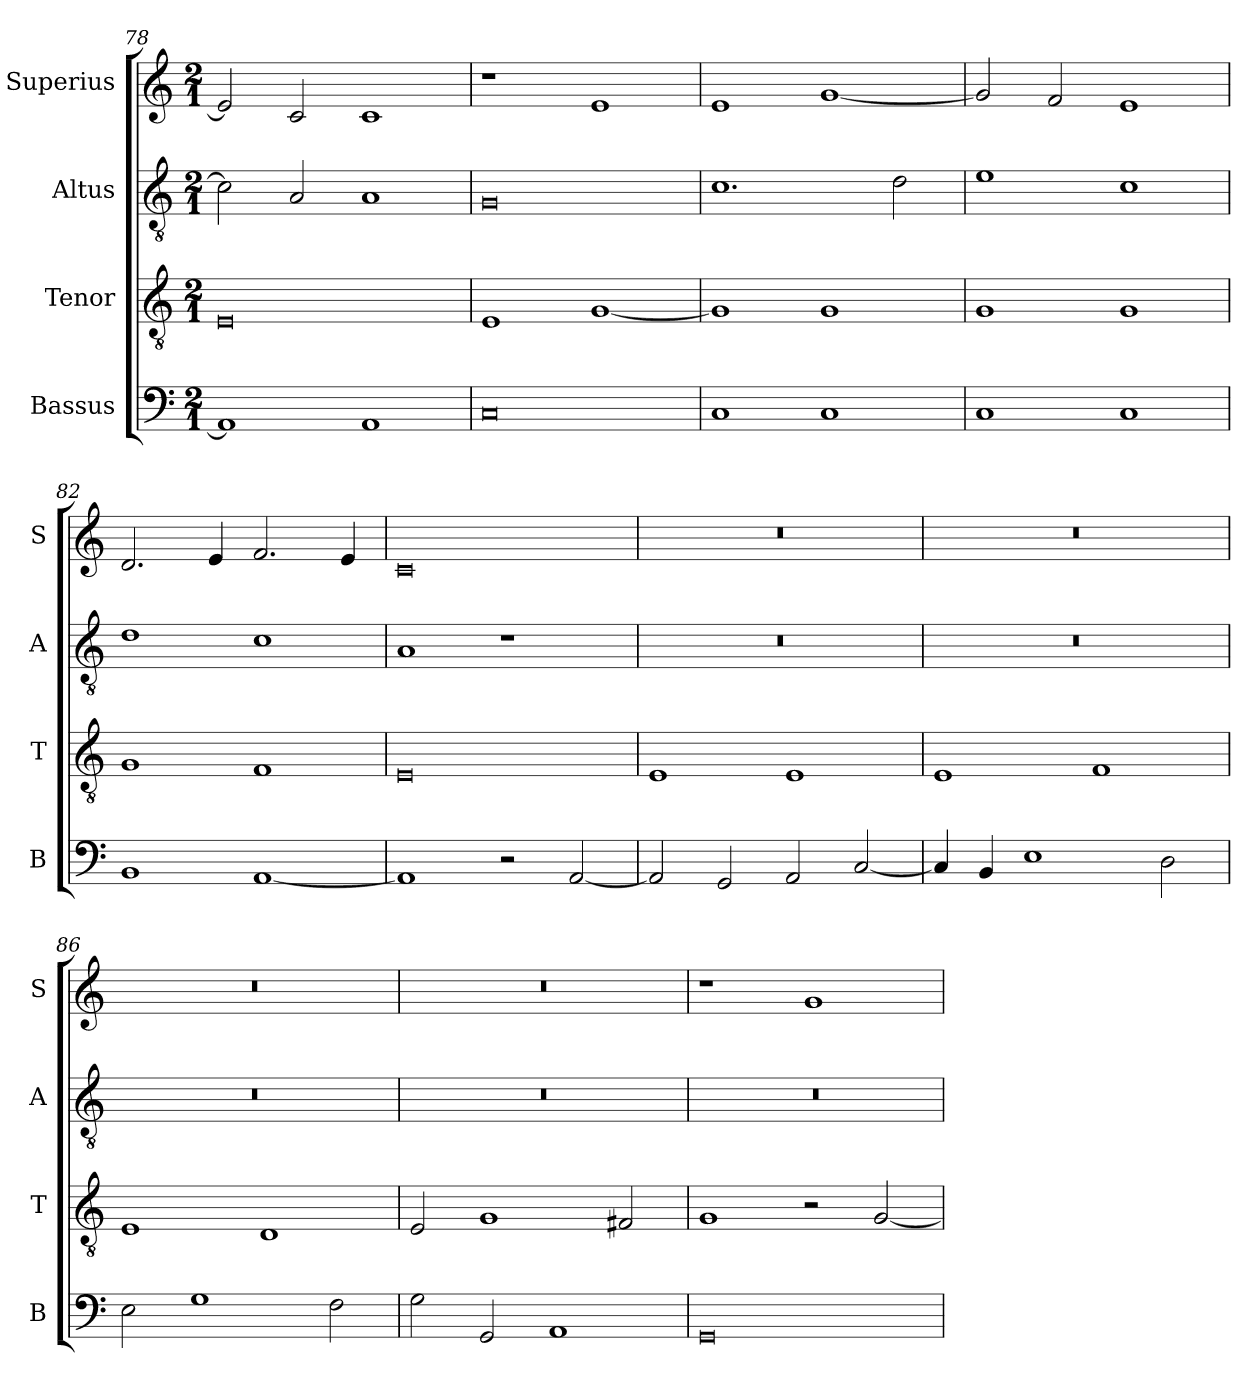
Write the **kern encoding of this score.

**kern	**kern	**kern	**kern
*part4	*part3	*part2	*part1
*staff4	*staff3	*staff2	*staff1
*I"Bassus	*I"Tenor	*I"Altus	*I"Superius
*I'B	*I'T	*I'A	*I'S
*clefF4	*clefGv2	*clefGv2	*clefG2
*k[]	*k[]	*k[]	*k[]
*M2/1	*M2/1	*M2/1	*M2/1
=78	=78	=78	=78
1AA]	0E	2c\]	2e/]
.	.	2A/	2c/
1AA	.	1A	1c
=79	=79	=79	=79
0C	1E	0G	1r
.	[1G	.	1e
=80	=80	=80	=80
1C	1G]	1.c	1e
1C	1G	.	[1g
.	.	2d\	.
=81	=81	=81	=81
1C	1G	1e	2g/]
.	.	.	2f/
1C	1G	1c	1e
=82	=82	=82	=82
1BB	1G	1d	2.d/
.	.	.	4e/
[1AA	1F	1c	2.f/
.	.	.	4e/
=83	=83	=83	=83
1AA]	0E	1A	0c
2r	.	1r	.
[2AA/	.	.	.
=84	=84	=84	=84
2AA/]	1E	0r	0r
2GG/	.	.	.
2AA/	1E	.	.
[2C/	.	.	.
=85	=85	=85	=85
4C/]	1E	0r	0r
4BB/	.	.	.
1E	.	.	.
.	1F	.	.
2D\	.	.	.
=86	=86	=86	=86
2E\	1E	0r	0r
1G	.	.	.
.	1D	.	.
2F\	.	.	.
=87	=87	=87	=87
2G\	2E/	0r	0r
2GG/	1G	.	.
1AA	.	.	.
.	2F#X/	.	.
=88	=88	=88	=88
0GG	1G	0r	1r
.	2r	.	1g
.	[2G/	.	.
=	=	=	=
*-	*-	*-	*-
